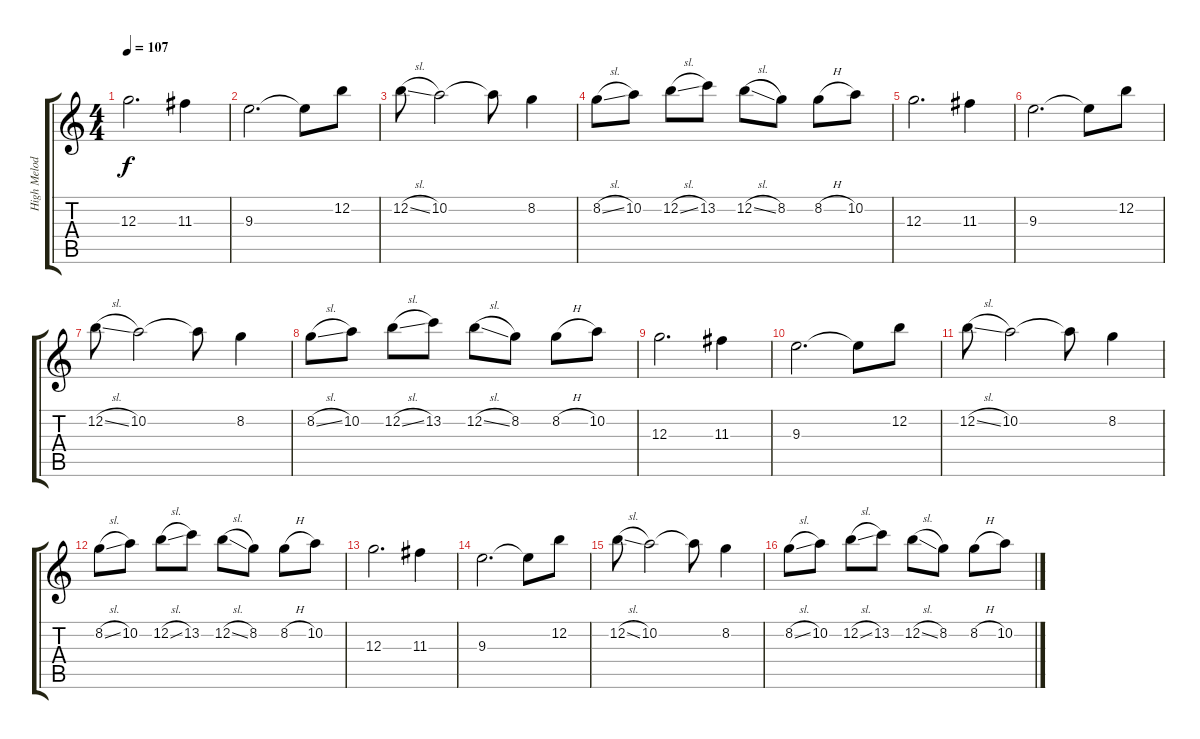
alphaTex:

\track ("High Melody Guitar" "High Melod") {instrument electricguitarclean}
\staff {score tabs}
\tuning (E4 B3 G3 D3 A2 E2) {hide}
\ts (4 4)
\tempo 107
\clef g2
\ks c
12.3.2{d dy f} 11.3.4 |
9.3.2{d} 9.3{t}.8 12.2.8 |
12.2{sl}.8 10.2.2 10.2{t}.8 8.2.4 |
8.2{sl}.8 10.2.8 12.2{sl}.8 13.2.8 12.2{sl}.8 8.2.8 8.2{h}.8 10.2.8 |
12.3.2{d} 11.3.4 |
9.3.2{d} 9.3{t}.8 12.2.8 |
12.2{sl}.8 10.2.2 10.2{t}.8 8.2.4 |
8.2{sl}.8 10.2.8 12.2{sl}.8 13.2.8 12.2{sl}.8 8.2.8 8.2{h}.8 10.2.8 |
12.3.2{d} 11.3.4 |
9.3.2{d} 9.3{t}.8 12.2.8 |
12.2{sl}.8 10.2.2 10.2{t}.8 8.2.4 |
8.2{sl}.8 10.2.8 12.2{sl}.8 13.2.8 12.2{sl}.8 8.2.8 8.2{h}.8 10.2.8 |
12.3.2{d} 11.3.4 |
9.3.2{d} 9.3{t}.8 12.2.8 |
12.2{sl}.8 10.2.2 10.2{t}.8 8.2.4 |
8.2{sl}.8 10.2.8 12.2{sl}.8 13.2.8 12.2{sl}.8 8.2.8 8.2{h}.8 10.2.8
